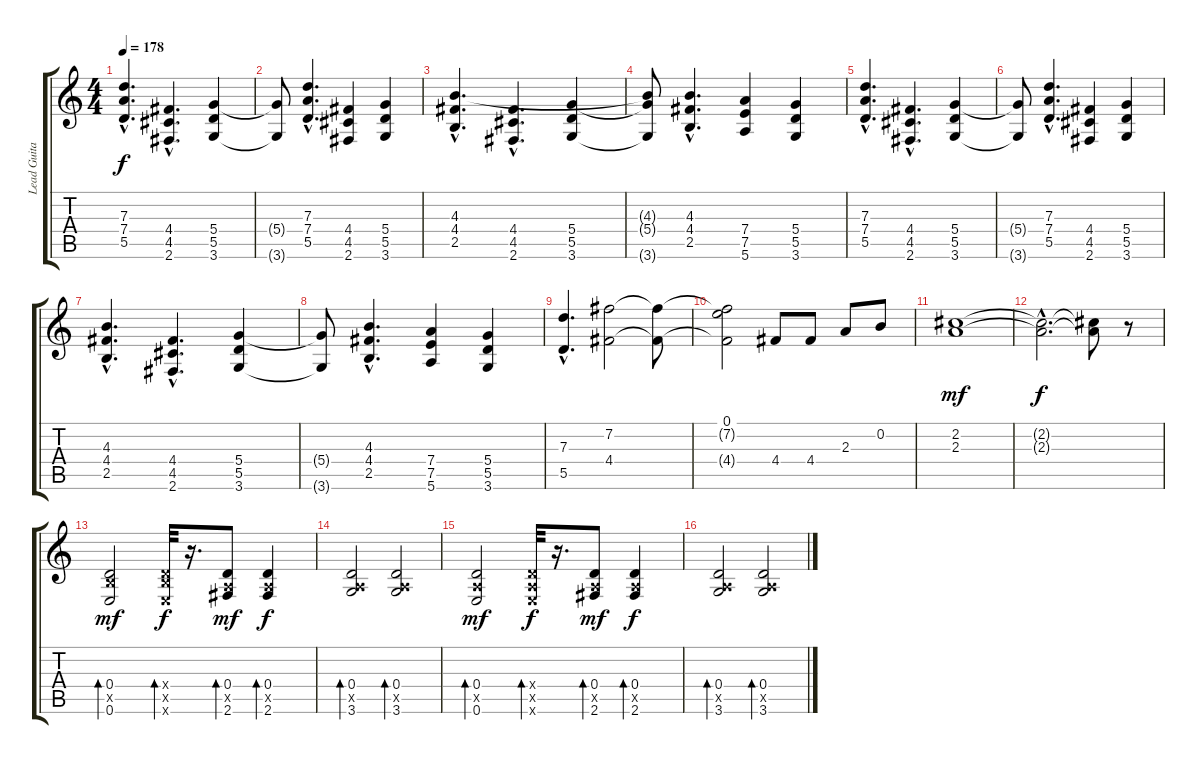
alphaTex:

\track ("Lead Guitar" "Lead Guita") {instrument distortionguitar}
\staff {score tabs}
\tuning (E4 B3 G3 D3 A2 E2) {hide}
\ts (4 4)
\tempo 178
\clef g2
\ks c
(7.3{hac} 7.4{hac} 5.5{hac}).4{d dy f} (4.4{hac} 4.5{hac} 2.6{hac}).4{d} (5.4 5.5 3.6).4 |
(5.4{t} 3.6{t}).8 (7.3{hac} 7.4{hac} 5.5{hac}).4{d} (4.4 4.5 2.6).4 (5.4 5.5 3.6).4 |
(4.3{hac} 4.4{hac} 2.5{hac}).4{d} (4.4{hac} 4.5{hac} 2.6{hac}).4{d} (5.4 5.5 3.6).4 |
(4.3{t} 5.4{t} 3.6{t}).8 (4.3{hac} 4.4{hac} 2.5{hac}).4{d} (7.4 7.5 5.6).4 (5.4 5.5 3.6).4 |
(7.3{hac} 7.4{hac} 5.5{hac}).4{d} (4.4{hac} 4.5{hac} 2.6{hac}).4{d} (5.4 5.5 3.6).4 |
(5.4{t} 3.6{t}).8 (7.3{hac} 7.4{hac} 5.5{hac}).4{d} (4.4 4.5 2.6).4 (5.4 5.5 3.6).4 |
(4.3{hac} 4.4{hac} 2.5{hac}).4{d} (4.4{hac} 4.5{hac} 2.6{hac}).4{d} (5.4 5.5 3.6).4 |
(5.4{t} 3.6{t}).8 (4.3{hac} 4.4{hac} 2.5{hac}).4{d} (7.4 7.5 5.6).4 (5.4 5.5 3.6).4 |
(7.3{hac} 5.5{hac}).4{d} (7.2 4.4).2 (7.2{t} 4.4{t}).8 |
(0.1 7.2{t} 4.4{t}).2 4.4.8 4.4.8 2.3.8 0.2.8 |
(2.2 2.3).1{dy mf} |
(2.2{hac t} 2.3{hac t}).2{d dy f} (2.2{t} 2.3{t}).8 r.8 |
(0.4 2.5{x} 0.6).2{bd 240 dy mf instrument electricguitarclean} (0.4{x} 2.5{x} 0.6{x}).32{bd 240 dy f} r.16{d} (0.4 0.5{x} 2.6).8{bd 240 dy mf} (0.4 0.5{x} 2.6).4{bd 240 dy f} |
(0.4 0.5{x} 3.6).2{bd 240} (0.4 0.5{x} 3.6).2{bd 240} |
(0.4 0.5{x} 0.6).2{bd 240 dy mf} (0.4{x} 0.5{x} 0.6{x}).32{bd 120 dy f} r.16{d} (0.4 0.5{x} 2.6).8{bd 120 dy mf} (0.4 0.5{x} 2.6).4{bd 120 dy f} |
(0.4 0.5{x} 3.6).2{bd 120} (0.4 0.5{x} 3.6).2{bd 120}
